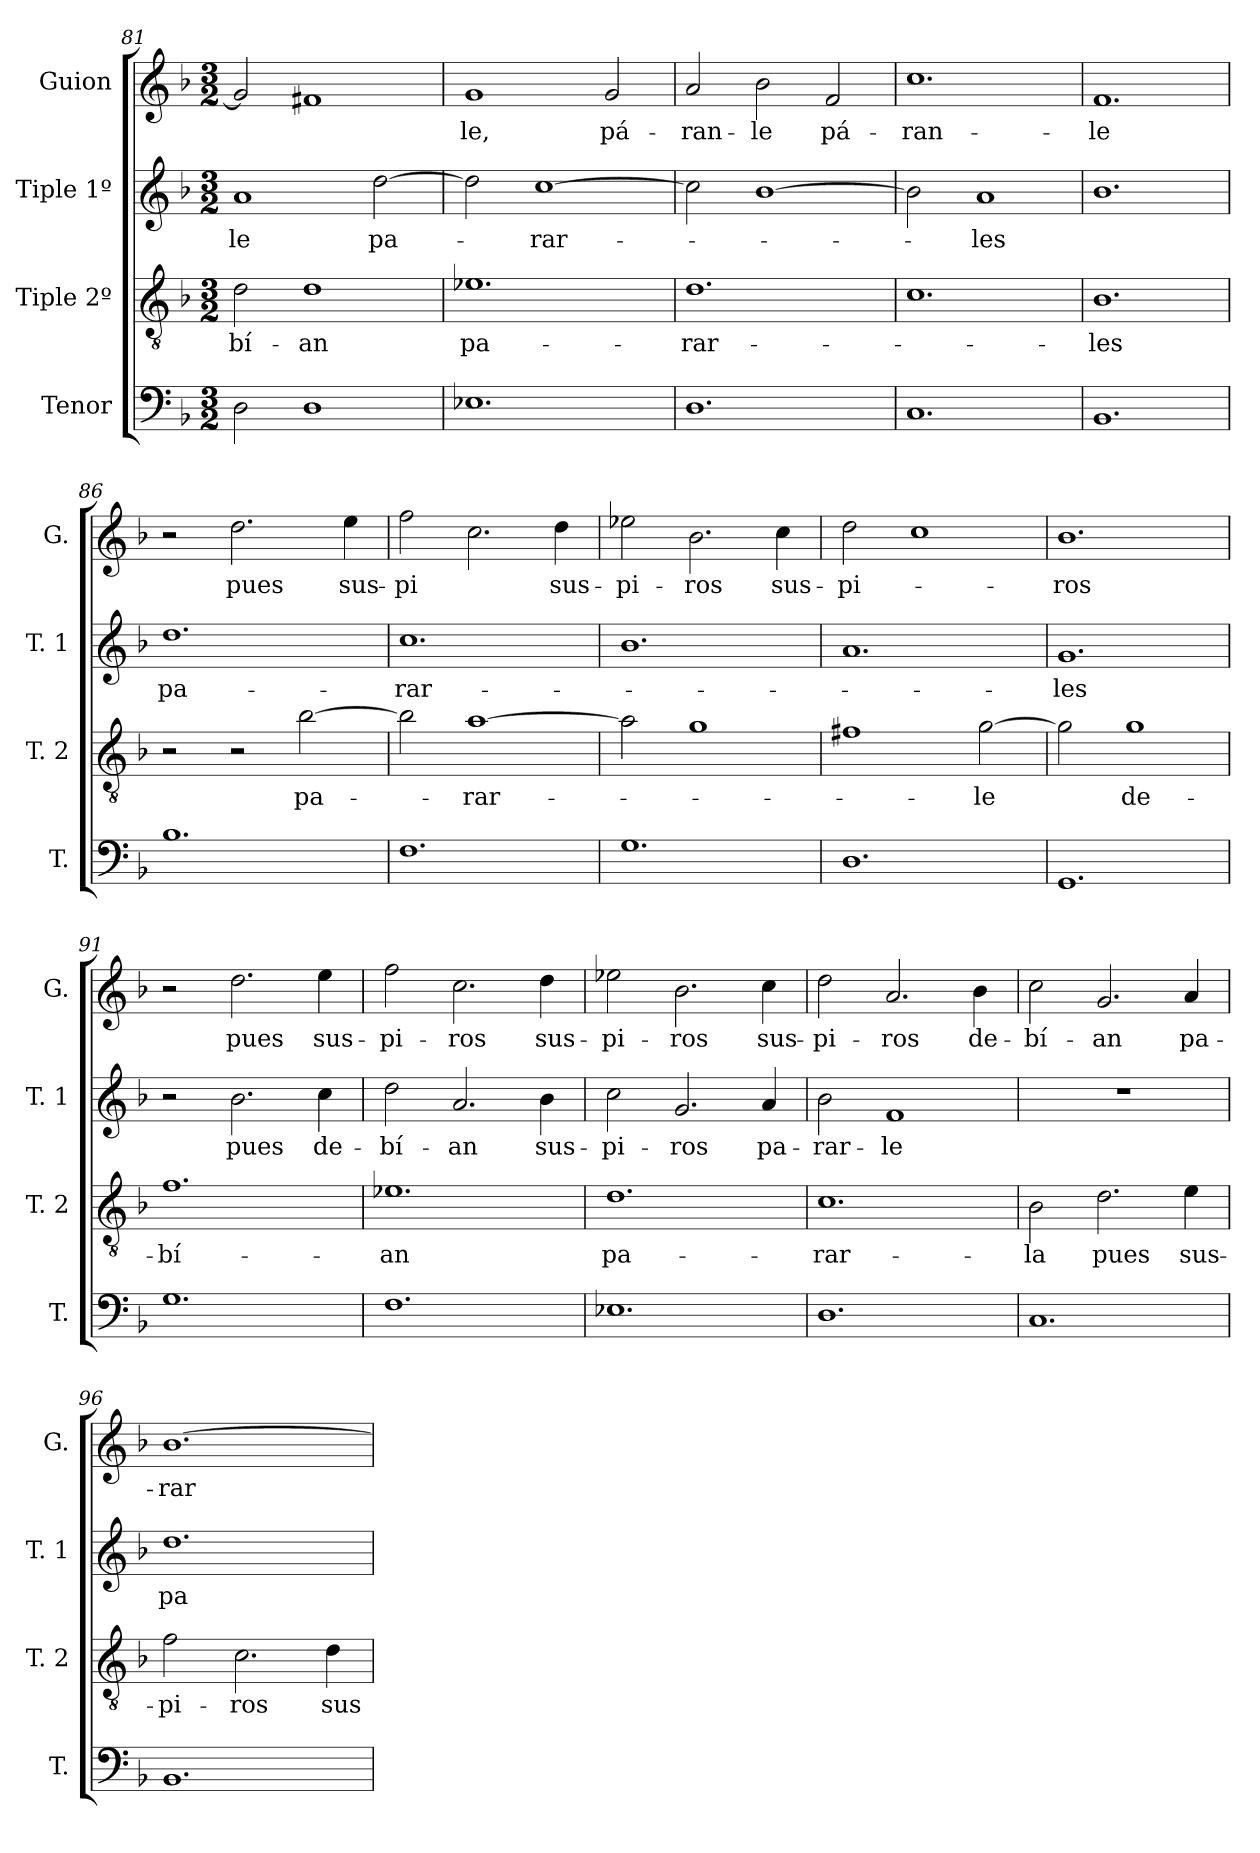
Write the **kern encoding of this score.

**kern	**kern	**text	**kern	**text	**kern	**text
*part4	*part3	*part3	*part2	*part2	*part1	*part1
*staff4	*staff3	*staff3	*staff2	*staff2	*staff1	*staff1
*I"Tenor	*I"Tiple 2º	*	*I"Tiple 1º	*	*I"Guion	*
*I'T.	*I'T. 2	*	*I'T. 1	*	*I'G.	*
*clefF4	*clefGv2	*	*clefG2	*	*clefG2	*
*k[b-]	*k[b-]	*	*k[b-]	*	*k[b-]	*
*M3/2	*M3/2	*	*M3/2	*	*M3/2	*
=81	=81	=81	=81	=81	=81	=81
2D	2d	-bí-	1a	-le	2g]	.
1D	1d	-an	.	.	1f#X	.
.	.	.	[2dd	pa-	.	.
=82	=82	=82	=82	=82	=82	=82
1.E-X	1.e-X	pa-	2dd]	.	1g	-le,
.	.	.	[1cc	-rar-	.	.
.	.	.	.	.	2g	pá-
=83	=83	=83	=83	=83	=83	=83
1.D	1.d	-rar-	2cc]	.	2a	-ran-
.	.	.	[1b-	.	2b-	-le
.	.	.	.	.	2f	pá-
=84	=84	=84	=84	=84	=84	=84
1.C	1.c	.	2b-]	.	1.cc	-ran-
.	.	.	1a	-les	.	.
=85	=85	=85	=85	=85	=85	=85
1.BB-	1.B-	-les	1.b-	.	1.f	-le
=86	=86	=86	=86	=86	=86	=86
1.B-	2r	.	1.dd	pa-	2r	.
.	2r	.	.	.	2.dd	pues
.	[2b-	pa-	.	.	.	.
.	.	.	.	.	4ee	sus-
=87	=87	=87	=87	=87	=87	=87
1.F	2b-]	.	1.cc	-rar-	2ff	-pi
.	[1a	-rar-	.	.	2.cc	.
.	.	.	.	.	4dd	sus-
=88	=88	=88	=88	=88	=88	=88
1.G	2a]	.	1.b-	.	2ee-X	-pi-
.	1g	.	.	.	2.b-	-ros
.	.	.	.	.	4cc	sus-
=89	=89	=89	=89	=89	=89	=89
1.D	1f#X	.	1.a	.	2dd	-pi-
.	.	.	.	.	1cc	.
.	[2g	-le	.	.	.	.
=90	=90	=90	=90	=90	=90	=90
1.GG	2g]	.	1.g	-les	1.b-	-ros
.	1g	de-	.	.	.	.
=91	=91	=91	=91	=91	=91	=91
1.G	1.f	-bí-	2r	.	2r	.
.	.	.	2.b-	pues	2.dd	pues
.	.	.	4cc	de-	4ee	sus-
=92	=92	=92	=92	=92	=92	=92
1.F	1.e-X	-an	2dd	-bí-	2ff	-pi-
.	.	.	2.a	-an	2.cc	-ros
.	.	.	4b-	sus-	4dd	sus-
=93	=93	=93	=93	=93	=93	=93
1.E-X	1.d	pa-	2cc	-pi-	2ee-X	-pi-
.	.	.	2.g	-ros	2.b-	-ros
.	.	.	4a	pa-	4cc	sus-
=94	=94	=94	=94	=94	=94	=94
1.D	1.c	-rar-	2b-	-rar-	2dd	-pi-
.	.	.	1f	-le	2.a	-ros
.	.	.	.	.	4b-	de-
=95	=95	=95	=95	=95	=95	=95
1.C	2B-	-la	1.r	.	2cc	-bí-
.	2.d	pues	.	.	2.g	-an
.	4e	sus-	.	.	4a	pa-
=96	=96	=96	=96	=96	=96	=96
1.BB-	2f	-pi-	1.dd	pa-	[1.b-	-rar-
.	2.c	-ros	.	.	.	.
.	4d	sus-	.	.	.	.
=	=	=	=	=	=	=
*-	*-	*-	*-	*-	*-	*-
